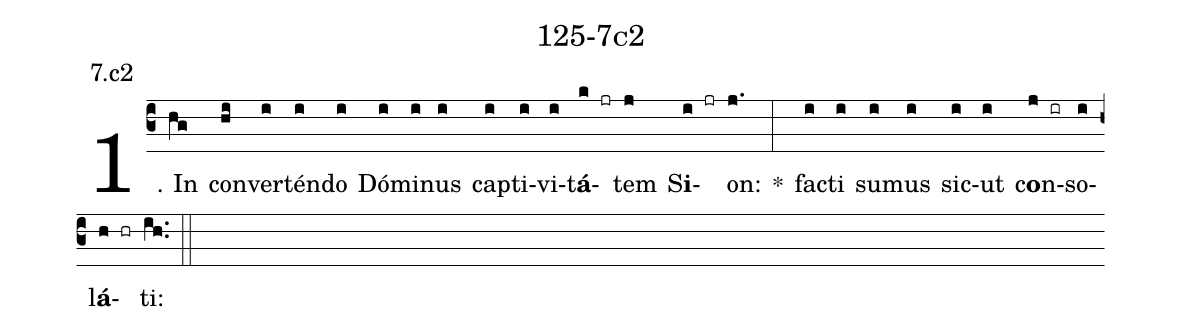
name: 125-7c2;
annotation: 7.c2;
%%
(c3)1. In(hg) con(hi)ver(i)tén(i)do(i) Dó(i)mi(i)nus(i) cap(i)ti(i)vi(i)t<b>á</b>(k jr)tem(j) S<b>i</b>(i jr)on:(j.) *(:) fac(i)ti(i) su(i)mus(i) sic(i)ut(i) c<b>o</b>n(j ir)so(i)l<b>á</b>(h hr)ti:(ih..) (::)
